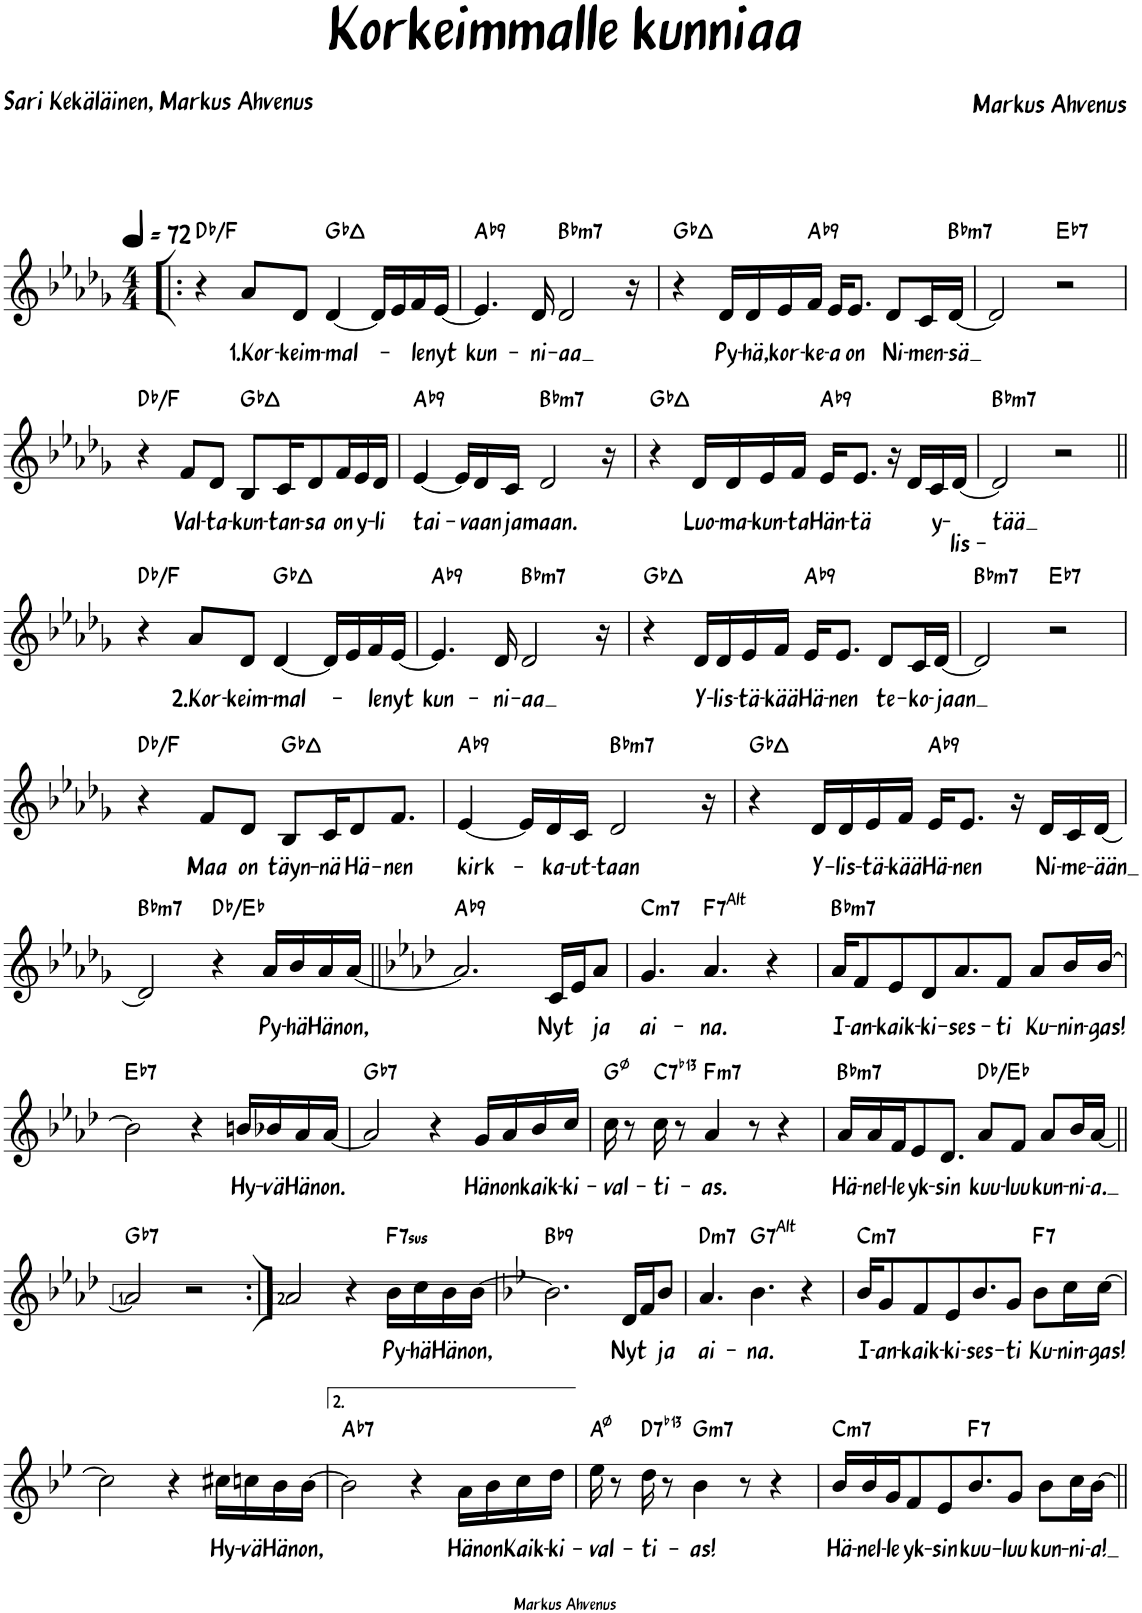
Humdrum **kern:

**kern	**text	**harte
*part1	*part1	*part1
*staff1	*staff1	*
*I"Piano	*	*
*I'Pno.	*	*
*clefG2	*	*
*k[b-e-a-d-g-]	*	*
*M4/4	*	*
*MM72	*	*
=1!|:	=1!|:	=1!|:
4r	.	Db:maj/3
!	!LO:LY:b	!
8a-/L	1.Kor-	.
!	!LO:LY:b	!
8d-/J	-keim-	.
!	!LO:LY:b	!
[4d-/	-mal-	Gb:maj
16d-/LL]	.	.
16e-/	.	.
!	!LO:LY:b	!
16f/	-le	.
!	!LO:LY:b	!
[16e-/JJ	nyt	.
=2	=2	=2
!	!LO:LY:b	!LO:H:kt=9
4.e-/]	kun-	Ab:9
!	!LO:LY:b	!
16d-/	-ni-	.
!	!LO:LY:b	!LO:H:kt=m7
2d-/	-aa	Bb:min7
16r	.	.
=3	=3	=3
4r	.	Gb:maj
!	!LO:LY:b	!
16d-/LL	Py-	.
!	!LO:LY:b	!
16d-/	-hä,	.
!	!LO:LY:b	!
16e-/	kor-	.
!	!LO:LY:b	!LO:H:kt=9
16f/JJ	-ke-	Ab:9
!	!LO:LY:b	!
16e-/KL	-a	.
!	!LO:LY:b	!
8.e-/J	on	.
!	!LO:LY:b	!
8d-/L	Ni-	.
!	!LO:LY:b	!
16c/L	-men-	.
!	!LO:LY:b	!LO:H:kt=m7
[16d-/JJ	-sä	Bb:min7
=4	=4	=4
2d-/]	.	.
!	!	!LO:H:kt=7
2r	.	Eb:7
!!LO:LB:g=z
=5	=5	=5
4r	.	Db:maj/3
!	!LO:LY:b	!
8f/L	Val-	.
!	!LO:LY:b	!
8d-/J	-ta-	.
!	!LO:LY:b	!
8B-/L	-kun-	Gb:maj
!	!LO:LY:b	!
16c/K	-tan-	.
!	!LO:LY:b	!
8d-/	-sa	.
!	!LO:LY:b	!
16f/L	on	.
!	!LO:LY:b	!
16e-/	y-	.
!	!LO:LY:b	!
16d-/JJ	-li	.
=6	=6	=6
!	!LO:LY:b	!LO:H:kt=9
[4e-/	tai-	Ab:9
16e-/LL]	.	.
!	!LO:LY:b	!
16d-/	-vaan	.
!	!LO:LY:b	!
16c/JJ	ja	.
!	!LO:LY:b	!LO:H:kt=m7
2d-/	maan.	Bb:min7
16r	.	.
=7	=7	=7
4r	.	Gb:maj
!	!LO:LY:b	!
16d-/LL	Luo-	.
!	!LO:LY:b	!
16d-/	-ma-	.
!	!LO:LY:b	!
16e-/	-kun-	.
!	!LO:LY:b	!
16f/JJ	-ta	.
!	!LO:LY:b	!LO:H:kt=9
16e-/KL	Hän-	Ab:9
!	!LO:LY:b	!
8.e-/J	-tä	.
16r	.	.
16d-/LL	.	.
!	!LO:LY:b	!
16c/	y-	.
!	!LO:LY:b	!
[16d-/JJ	-lis-	.
=8	=8	=8
!	!LO:LY:b	!LO:H:kt=m7
2d-/]	-tää	Bb:min7
2r	.	.
!!LO:LB:g=z
=9||	=9||	=9||
4r	.	Db:maj/3
!	!LO:LY:b	!
8a-/L	2.Kor-	.
!	!LO:LY:b	!
8d-/J	-keim-	.
!	!LO:LY:b	!
[4d-/	-mal-	Gb:maj
16d-/LL]	.	.
16e-/	.	.
!	!LO:LY:b	!
16f/	-le	.
!	!LO:LY:b	!
[16e-/JJ	nyt	.
=10	=10	=10
!	!LO:LY:b	!LO:H:kt=9
4.e-/]	kun-	Ab:9
!	!LO:LY:b	!
16d-/	-ni-	.
!	!LO:LY:b	!LO:H:kt=m7
2d-/	-aa	Bb:min7
16r	.	.
=11	=11	=11
4r	.	Gb:maj
!	!LO:LY:b	!
16d-/LL	Y-	.
!	!LO:LY:b	!
16d-/	-lis-	.
!	!LO:LY:b	!
16e-/	-tä-	.
!	!LO:LY:b	!
16f/JJ	-kää	.
!	!LO:LY:b	!LO:H:kt=9
16e-/KL	Hä-	Ab:9
!	!LO:LY:b	!
8.e-/J	-nen	.
!	!LO:LY:b	!
8d-/L	te-	.
!	!LO:LY:b	!
16c/L	-ko-	.
!	!LO:LY:b	!
[16d-/JJ	-jaan	.
=12	=12	=12
!	!	!LO:H:kt=m7
2d-/]	.	Bb:min7
!	!	!LO:H:kt=7
2r	.	Eb:7
!!LO:LB:g=z
=13	=13	=13
4r	.	Db:maj/3
!	!LO:LY:b	!
8f/L	Maa	.
!	!LO:LY:b	!
8d-/J	on	.
!	!LO:LY:b	!
8B-/L	täyn-	Gb:maj
!	!LO:LY:b	!
16c/K	-nä	.
!	!LO:LY:b	!
8d-/	Hä-	.
!	!LO:LY:b	!
8.f/J	-nen	.
=14	=14	=14
!	!LO:LY:b	!LO:H:kt=9
[4e-/	kirk-	Ab:9
16e-/LL]	.	.
!	!LO:LY:b	!
16d-/	-ka-	.
!	!LO:LY:b	!
16c/JJ	-ut-	.
!	!LO:LY:b	!LO:H:kt=m7
2d-/	-taan	Bb:min7
16r	.	.
=15	=15	=15
4r	.	Gb:maj
!	!LO:LY:b	!
16d-/LL	Y-	.
!	!LO:LY:b	!
16d-/	-lis-	.
!	!LO:LY:b	!
16e-/	-tä-	.
!	!LO:LY:b	!
16f/JJ	-kää	.
!	!LO:LY:b	!LO:H:kt=9
16e-/KL	Hä-	Ab:9
!	!LO:LY:b	!
8.e-/J	-nen	.
16r	.	.
!	!LO:LY:b	!
16d-/LL	Ni-	.
!	!LO:LY:b	!
16c/	-me-	.
!	!LO:LY:b	!
[16d-/JJ	-ään	.
!!LO:LB:g=z
=16	=16	=16
!	!	!LO:H:kt=m7
2d-/]	.	Bb:min7
4r	.	Db:maj/2
!	!LO:LY:b	!
16a-/LL	Py-	.
!	!LO:LY:b	!
16b-/	-hä	.
!	!LO:LY:b	!
16a-/	Hän	.
!	!LO:LY:b	!
[16a-/JJ	on,	.
=17||	=17||	=17||
*k[b-e-a-d-]	*	*
!	!	!LO:H:kt=9
2.a-/]	.	Ab:9
!	!LO:LY:b	!
16c/LL	-Nyt	.
16e-/J	.	.
!	!LO:LY:b	!
8a-/J	ja	.
=18	=18	=18
!	!LO:LY:b	!LO:H:kt=m7
4.g/	ai-	C:min7
!	!LO:LY:b	!LO:H:kt=7
4.a-/	-na.	F:(3,b5,#5,b7,b9,#9)
4r	.	.
=19	=19	=19
!	!LO:LY:b	!LO:H:kt=m7
16a-/KL	I-	Bb:min7
!	!LO:LY:b	!
8f/	-an-	.
!	!LO:LY:b	!
8e-/	-kaik-	.
!	!LO:LY:b	!
8d-/	-ki-	.
!	!LO:LY:b	!
8.a-/	-ses-	.
!	!LO:LY:b	!
8f/J	-ti	.
!	!LO:LY:b	!
8a-/L	Ku-	.
!	!LO:LY:b	!
16b-/L	-nin-	.
!	!LO:LY:b	!
[16b-/JJ	-gas!	.
!!LO:LB:g=z
=20	=20	=20
!	!	!LO:H:kt=7
2b-\]	.	Eb:7
4r	.	.
!	!LO:LY:b	!
16bn/LL	Hy-	.
!	!LO:LY:b	!
16b-X/	-vä	.
!	!LO:LY:b	!
16a-/	Hän	.
!	!LO:LY:b	!
[16a-/JJ	on.	.
=21	=21	=21
!	!	!LO:H:kt=7
2a-/]	.	Gb:7
4r	.	.
!	!LO:LY:b	!
16g/LL	Hän	.
!	!LO:LY:b	!
16a-/	on	.
!	!LO:LY:b	!
16b-/	kaik-	.
!	!LO:LY:b	!
16cc/JJ	-ki-	.
=22	=22	=22
!	!LO:LY:b	!
16cc\	-val-	G:hdim7
8r	.	.
!	!LO:LY:b	!LO:H:kt=7
16cc\	-ti-	C:7(b13)
8r	.	.
!	!LO:LY:b	!LO:H:kt=m7
4a-/	-as.	F:min7
8r	.	.
4r	.	.
=23	=23	=23
!	!LO:LY:b	!LO:H:kt=m7
16a-/LL	Hä-	Bb:min7
!	!LO:LY:b	!
16a-/	-nel-	.
!	!LO:LY:b	!
16f/J	-le	.
!	!LO:LY:b	!
8e-/	yk-	.
!	!LO:LY:b	!
8.d-/J	-sin	.
!	!LO:LY:b	!
8a-/L	kuu-	Db:maj/2
!	!LO:LY:b	!
8f/J	-luu	.
!	!LO:LY:b	!
8a-/L	kun-	.
!	!LO:LY:b	!
16b-/L	-ni-	.
!	!LO:LY:b	!
[16a-/JJ	-a.	.
!!LO:LB:g=z
=24||	=24||	=24||
!	!	!LO:H:kt=7
2a-/]	.	Gb:7
2r	.	.
=25:|!	=25:|!	=25:|!
2a-/	.	.
4r	.	.
!	!LO:LY:b	!LO:H:kt=7sus
16b-\LL	Py-	F:sus4(7)
!	!LO:LY:b	!
16cc\	-hä	.
!	!LO:LY:b	!
16b-\	Hän	.
!	!LO:LY:b	!
[16b-\JJ	on,	.
=26	=26	=26
*k[b-e-]	*	*
!	!	!LO:H:kt=9
2.b-\]	.	Bb:9
!	!LO:LY:b	!
16d/LL	Nyt	.
16f/J	.	.
!	!LO:LY:b	!
8b-/J	ja	.
=27	=27	=27
!	!LO:LY:b	!LO:H:kt=m7
4.a/	ai-	D:min7
!	!LO:LY:b	!LO:H:kt=7
4.b-\	-na.	G:(3,b5,#5,b7,b9,#9)
4r	.	.
=28	=28	=28
!	!LO:LY:b	!LO:H:kt=m7
16b-/KL	I-	C:min7
!	!LO:LY:b	!
8g/	-an-	.
!	!LO:LY:b	!
8f/	-kaik-	.
!	!LO:LY:b	!
8e-/	-ki-	.
!	!LO:LY:b	!
8.b-/	-ses-	.
!	!LO:LY:b	!
8g/J	-ti	.
!	!LO:LY:b	!LO:H:kt=7
8b-\L	Ku-	F:7
!	!LO:LY:b	!
16cc\L	-nin-	.
!	!LO:LY:b	!
[16cc\JJ	-gas!	.
!!LO:LB:g=z
=29	=29	=29
2cc\]	.	.
4r	.	.
!	!LO:LY:b	!
16cc#X\LL	Hy-	.
!	!LO:LY:b	!
16ccn\	-vä	.
!	!LO:LY:b	!
16b-\	Hän	.
!	!LO:LY:b	!
[16b-\JJ	on,	.
=30	=30	=30
!	!	!LO:H:kt=7
2b-\]	.	Ab:7
4r	.	.
!	!LO:LY:b	!
16a\LL	Hän	.
!	!LO:LY:b	!
16b-\	on	.
!	!LO:LY:b	!
16cc\	Kaik-	.
!	!LO:LY:b	!
16dd\JJ	-ki-	.
=31	=31	=31
!	!LO:LY:b	!
16ee-\	-val-	A:hdim7
8r	.	.
!	!LO:LY:b	!LO:H:kt=7
16dd\	-ti-	D:7(b13)
8r	.	.
!	!LO:LY:b	!LO:H:kt=m7
4b-\	-as!	G:min7
8r	.	.
4r	.	.
=32	=32	=32
!	!LO:LY:b	!LO:H:kt=m7
16b-/LL	Hä-	C:min7
!	!LO:LY:b	!
16b-/	-nel-	.
!	!LO:LY:b	!
16g/J	-le	.
!	!LO:LY:b	!
8f/	yk-	.
!	!LO:LY:b	!
8e-/	-sin	.
!	!LO:LY:b	!LO:H:kt=7
8.b-/	kuu-	F:7
!	!LO:LY:b	!
8g/J	-luu	.
!	!LO:LY:b	!
8b-\L	kun-	.
!	!LO:LY:b	!
16cc\L	-ni-	.
!	!LO:LY:b	!
[16b-\JJ	-a!	.
=||	=||	=||
*-	*-	*-
